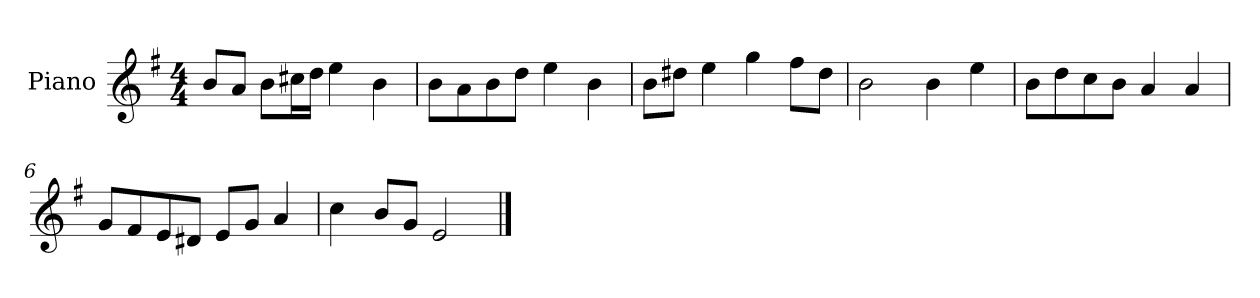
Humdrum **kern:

**kern
*part1
*staff1
*I"Piano
*I'P-no
*clefG2
*k[f#]
*M4/4
*MM90
=1
8b/L
8a/J
8b\L
16cc#X\L
16dd\JJ
4ee\
4b\
=2
8b\L
8a\
8b\
8dd\J
4ee\
4b\
=3
8b\L
8dd#X\J
4ee\
4gg\
8ff#\L
8dd#\J
=4
2b\
4b\
4ee\
=5
8b\L
8dd\
8cc\
8b\J
4a/
4a/
=6
8g/L
8f#/
8e/
8d#X/J
8e/L
8g/J
4a/
!!LO:LB:g=z
=7
4cc\
8b/L
8g/J
2e/
==
*-
